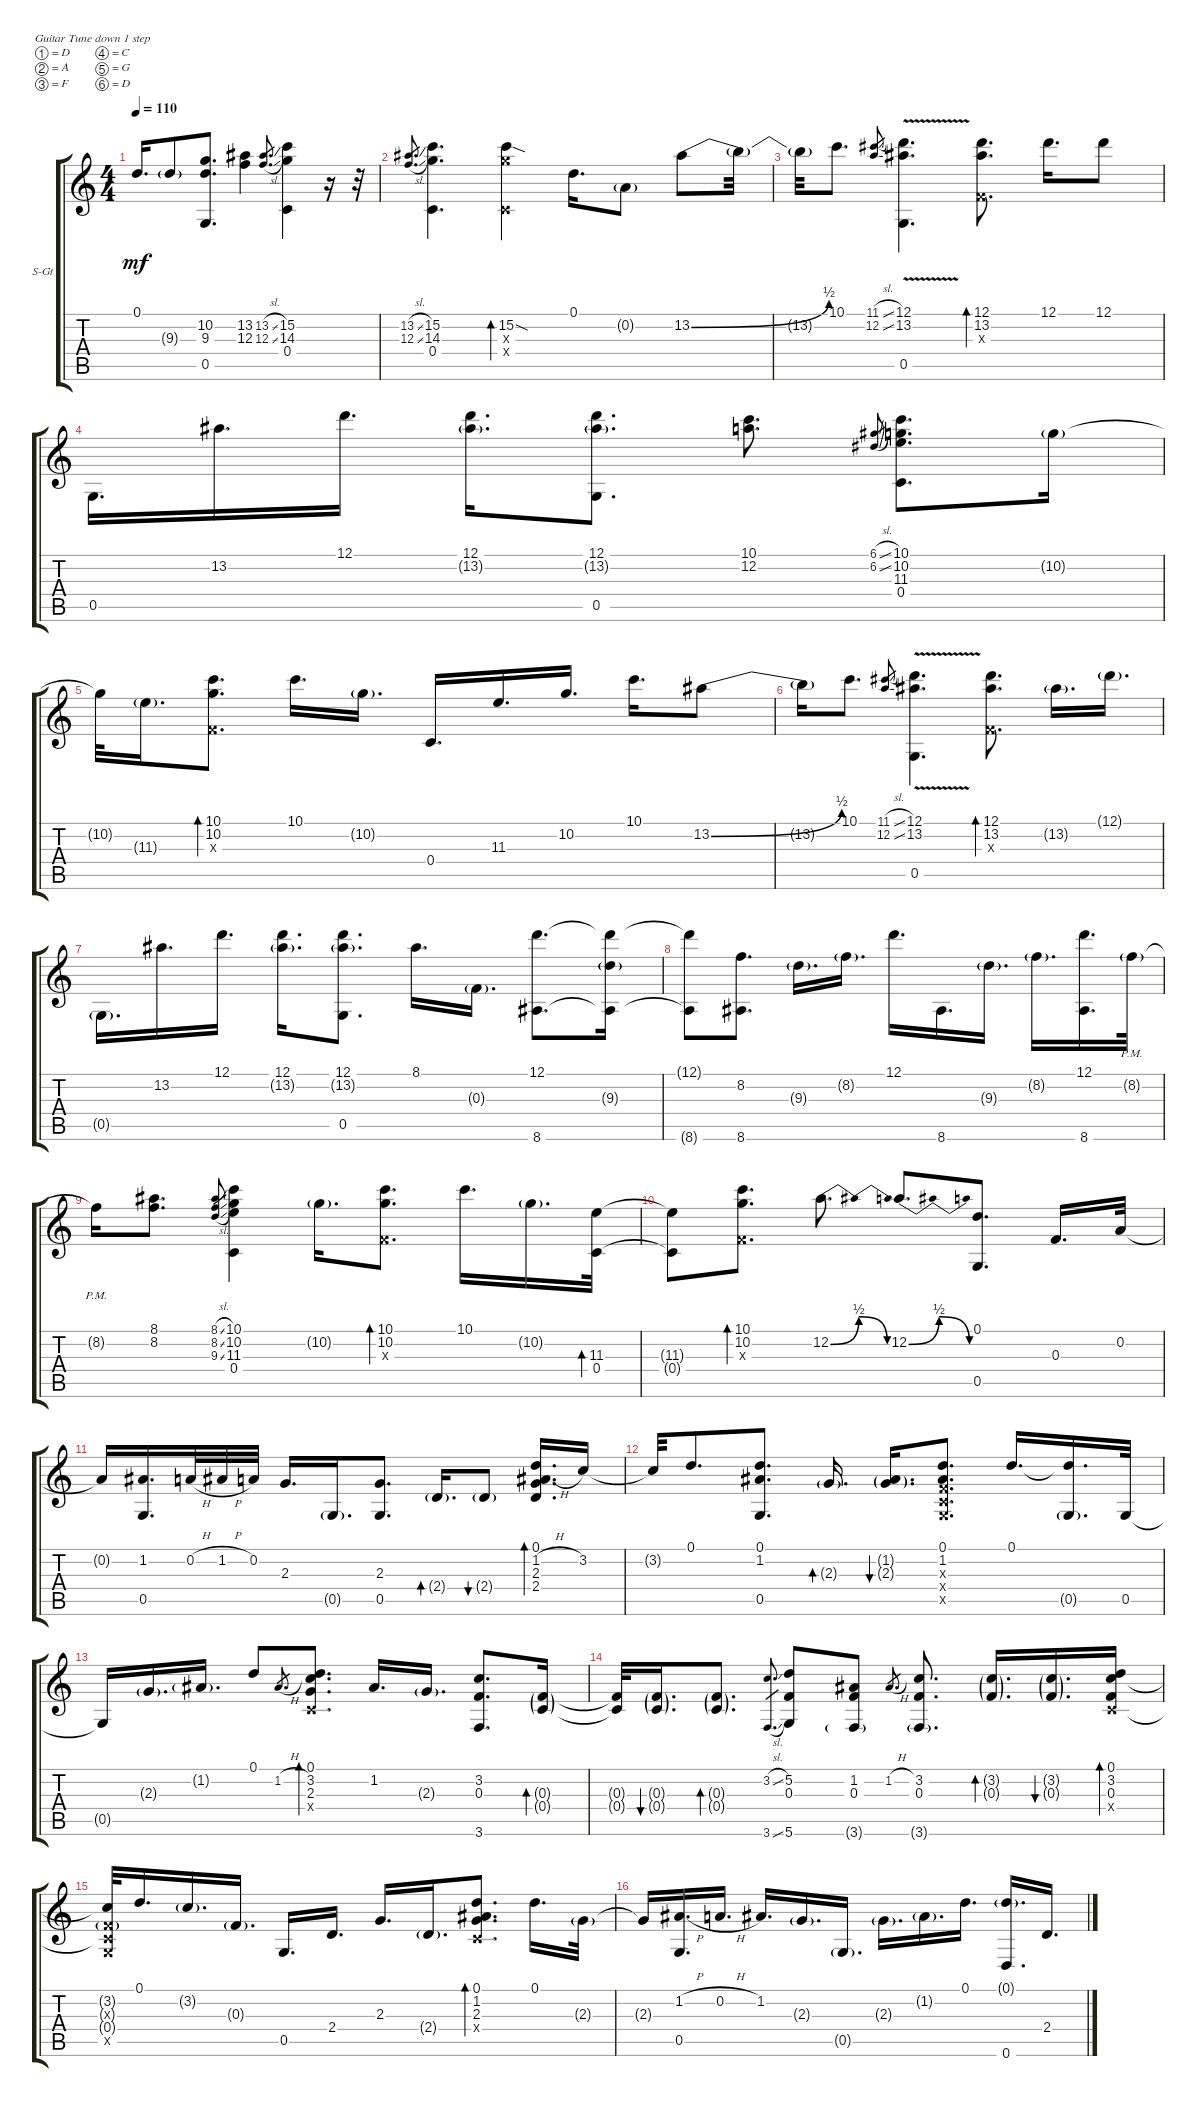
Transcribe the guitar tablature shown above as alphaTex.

\defaultSystemsLayout 4
\bracketExtendMode groupsimilarinstruments
\firstSystemTrackNameOrientation horizontal
\otherSystemsTrackNameOrientation horizontal
\track ("Steel Guitar" "S-Gt") {instrument acousticguitarsteel}
\staff {score tabs}
\tuning (D4 A3 F3 C3 G2 D2)
\ts (4 4)
\tempo 110
\clef g2
\ks c
0.1.16{d dy mf} 9.3{g}.8 (9.3 0.5 10.2).8{d} (12.3 13.2).4 (13.2{sl} 12.3{sl}).8{d gr} (15.2 14.3 0.4).4 r.16 r.32 |
(13.2{sl} 12.3{sl}).8{d gr} (15.2 14.3 0.4).4{d} (0.4{x} 14.3{x} 15.2{sod}).4{bd 30} 0.1.16{d} 0.2{g}.8 13.2{be (bend 0 0 43.8 2)}.8 13.2{t}.32 |
13.2{t}.32 10.1.8{d} (12.2{sl} 11.1{sl}).8{gr} (13.2{v} 0.5 12.1).4{d} (12.1 13.2 0.3{x}).8{d bd 30} 12.1.16{d} 12.1.8 |
0.5.16{d} 13.2.16{d} 12.1.16{d} (12.1 13.2{g}).16{d} (12.1 13.2{g} 0.5).8{d} (10.1 12.2).8{d} (6.1{sl} 6.2{sl}).8{gr} (10.1 10.2 11.3 0.4).8{d} 10.2{g}.16 |
10.2{t}.32 11.3{g}.16{d} (10.2 10.1 0.3{x}).8{d bd 30} 10.1.16{d} 10.2{g}.16{d} 0.4.16{d} 11.3.16{d} 10.2.16{d} 10.1.16{d} 13.2{be (bend 0 0 42.6 2)}.8 |
13.2{t}.16 10.1.8{d} (12.2{sl} 11.1{sl}).8{gr} (13.2{v} 0.5 12.1).4{d} (12.1 13.2 0.3{x}).8{d bd 30} 13.2{g}.16{d} 12.1{g}.16{d} |
0.5{g}.16{d} 13.2.16{d} 12.1.16{d} (12.1 13.2{g}).16{d} (12.1 13.2{g} 0.5).8{d} 8.1.16{d} 0.3{g}.16{d} (8.6 12.1).8{d} (9.3{g} 12.1{t} 8.6{t}).16 |
(12.1{t} 8.6{t}).8 (8.6 8.2).8{d} 9.3{g}.16{d} 8.2{g}.16{d} 12.1.16{d} 8.6.16{d} 9.3{g}.16{d} 8.2{g}.16{d} (12.1 8.6).16{d} 8.2{g pm}.32 |
8.2{pm t}.16 (8.1 8.2).8{d} (8.1{sl} 8.2{sl} 9.3{sl}).8{gr} (10.1 10.2 11.3 0.4).4 10.2{g}.16{d} (0.3{x} 10.2 10.1).8{d bd 30} 10.1.16{d} 10.2{g}.16{d} (11.3 0.4).32{bd 30} |
(0.4{t} 11.3{t}).8 (10.2 0.3{x} 10.1).8{d bd 30} 12.2{be (bendrelease 0 0 10.799999999999999 2 20.4 2 30 0)}.8{d} 12.2{be (bendrelease 0 0 10.799999999999999 2 20.4 2 30 0)}.8{d} (0.1 0.5).8{d} 0.3.16{d} 0.2.32 |
0.2{t}.16 (1.2 0.5).16{d} 0.2{h}.32 1.2{h}.32 0.2.32 2.3.16{d} 0.5{g}.16{d} (0.5 2.3).8{d} 2.4{g}.16{d bd 30} 2.4{g}.8{bu 30} (2.4 2.3 1.2{h} 0.1).16{d bd 30} 3.2.16 |
3.2{t}.32 0.1.8{d} (0.5 0.1 1.2).8{d} 2.3{g}.16{d bd 30} (1.2{g} 2.3{g}).16{d bu 30} (0.5{x} 0.4{x} 0.3{x} 1.2 0.1).8{d} 0.1.16{d} (0.1{t} 0.5{g}).16{d} 0.5.32 |
0.5{t}.16 2.3{g}.16{d} 1.2{g}.16{d} 0.1.8 1.2{h}.8{d gr} (0.1 3.2 2.3 0.4{x}).8{d bd 30} 1.2.16{d} 2.3{g}.16{d} (3.2 3.6 0.3).8{d} (0.3{g} 0.4{g}).16{bd 30} |
(0.3{t} 0.4{t}).32 (0.4{g} 0.3{g}).16{d bu 30} (0.3{g} 0.4{g}).8{d bd 30} (3.2{sl} 3.6{sl}).8{d gr} (5.6 5.2 0.3).8 (3.6{g} 1.2 0.3).8 1.2{h}.8{d gr} (3.2 0.3 3.6{g}).8{d} (0.3{g} 3.2{g}).16{d bd 30} (3.2{g} 0.3{g}).16{d bu 30} (3.2 0.3 0.1 0.4{x}).16{bd 30} |
(3.2{t} 0.3{g x} 0.4{x t} 0.5{x}).32 0.1.16{d} 3.2{g}.16{d} 0.3{g}.16{d} 0.5.16{d} 2.4.16{d} 2.3.16{d} 2.4{g}.16{d} (1.2 2.3 0.1 0.4{x}).8{d bd 30} 0.1.16{d} 2.3{g}.32 |
2.3{t}.16 (0.5 1.2{h}).16{d} 0.2{h}.16{d} 1.2.16{d} 2.3{g}.16{d} 0.5{g}.16{d} 2.3{g}.16{d} 1.2{g}.16{d} 0.1.16{d} (0.1{g} 0.6).16{d} 2.4.16{d}
